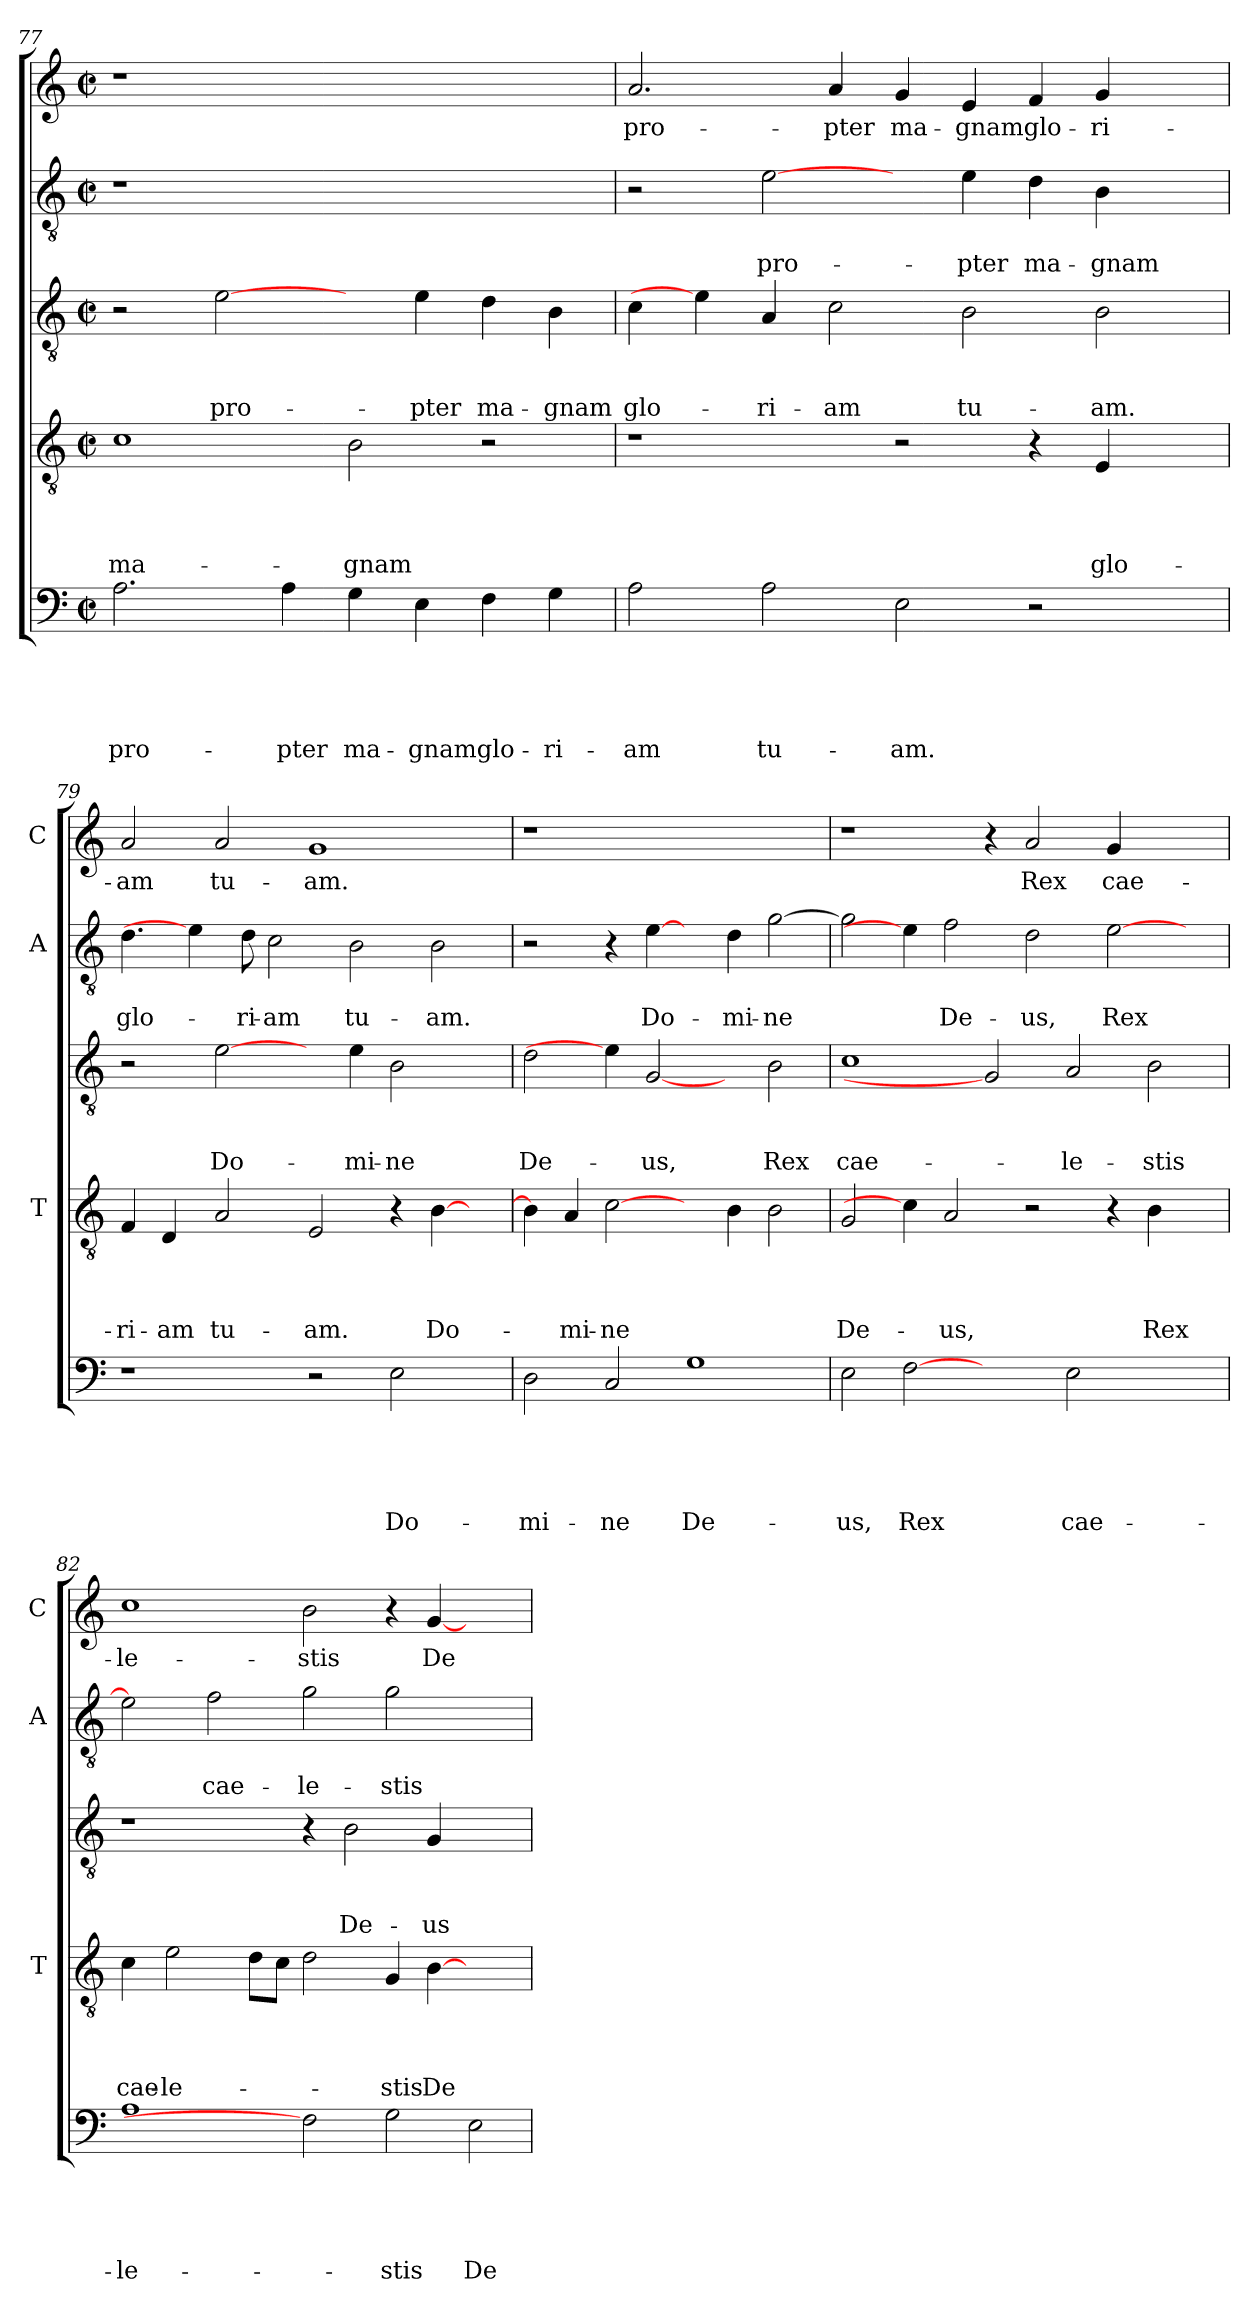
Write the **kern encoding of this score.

**kern	**text	**text	**text	**text	**text	**kern	**text	**text	**text	**text	**kern	**text	**text	**text	**kern	**text	**text	**kern	**text
*part5	*part5	*part5	*part5	*part5	*part5	*part4	*part4	*part4	*part4	*part4	*part3	*part3	*part3	*part3	*part2	*part2	*part2	*part1	*part1
*staff5	*staff5	*staff5	*staff5	*staff5	*staff5	*staff4	*staff4	*staff4	*staff4	*staff4	*staff3	*staff3	*staff3	*staff3	*staff2	*staff2	*staff2	*staff1	*staff1
*	*	*	*	*	*	*I'T	*	*	*	*	*	*	*	*	*I'A	*	*	*I'C	*
*clefF4	*	*	*	*	*	*clefGv2	*	*	*	*	*clefGv2	*	*	*	*clefGv2	*	*	*clefG2	*
*k[]	*	*	*	*	*	*k[]	*	*	*	*	*k[]	*	*	*	*k[]	*	*	*k[]	*
*C:	*	*	*	*	*	*C:	*	*	*	*	*C:	*	*	*	*C:	*	*	*C:	*
*M2/2	*	*	*	*	*	*M2/2	*	*	*	*	*M2/2	*	*	*	*M2/2	*	*	*M2/2	*
*met(c|)	*	*	*	*	*	*met(c|)	*	*	*	*	*met(c|)	*	*	*	*met(c|)	*	*	*met(c|)	*
=77	=77	=77	=77	=77	=77	=77	=77	=77	=77	=77	=77	=77	=77	=77	=77	=77	=77	=77	=77
2.A\	.	.	.	.	pro-	1c	.	.	.	ma-	2r	.	.	.	1r	.	.	1r	.
.	.	.	.	.	.	.	.	.	.	.	[2e\	.	.	pro-	.	.	.	.	.
4A\	.	.	.	.	-pter	.	.	.	.	.	.	.	.	.	.	.	.	.	.
4G\	.	.	.	.	ma-	2B\	.	.	.	-gnam	4ryy	.	.	.	1ryy	.	.	1ryy	.
4E\	.	.	.	.	-gnam	.	.	.	.	.	4e\	.	.	-pter	.	.	.	.	.
4F\	.	.	.	.	glo-	2r	.	.	.	.	4d\	.	.	ma-	.	.	.	.	.
4G\	.	.	.	.	-ri-	.	.	.	.	.	4B\	.	.	-gnam	.	.	.	.	.
=78	=78	=78	=78	=78	=78	=78	=78	=78	=78	=78	=78	=78	=78	=78	=78	=78	=78	=78	=78
2A\	.	.	.	.	-am	1r	.	.	.	.	4c\	.	.	glo-	2r	.	.	2.a/	pro-
.	.	.	.	.	.	.	.	.	.	.	4e\]	.	.	.	.	.	.	.	.
2A\	.	.	.	.	tu-	.	.	.	.	.	4A/	.	.	-ri-	[2e\	.	pro-	.	.
.	.	.	.	.	.	.	.	.	.	.	2c\	.	.	-am	.	.	.	4a/	-pter
2E\	.	.	.	.	-am.	2r	.	.	.	.	.	.	.	.	4ryy	.	.	4g/	ma-
.	.	.	.	.	.	.	.	.	.	.	2B\	.	.	tu-	4e\	.	-pter	4e/	-gnam
2r	.	.	.	.	.	4r	.	.	.	.	.	.	.	.	4d\	.	ma-	4f/	glo-
.	.	.	.	.	.	4E/	.	.	.	glo-	2B\	.	.	-am.	4B\	.	-gnam	4g/	-ri-
4ryy	.	.	.	.	.	4ryy	.	.	.	.	.	.	.	.	4ryy	.	.	4ryy	.
!!LO:LB:g=z
=79	=79	=79	=79	=79	=79	=79	=79	=79	=79	=79	=79	=79	=79	=79	=79	=79	=79	=79	=79
1r	.	.	.	.	.	4F/	.	.	.	-ri-	2r	.	.	.	4.d\	.	glo-	2a/	-am
.	.	.	.	.	.	4D/	.	.	.	-am	.	.	.	.	.	.	.	.	.
.	.	.	.	.	.	.	.	.	.	.	.	.	.	.	4e\]	.	.	.	.
.	.	.	.	.	.	2A/	.	.	.	tu-	[2e\	.	.	Do-	.	.	.	2a/	tu-
.	.	.	.	.	.	.	.	.	.	.	.	.	.	.	8d\	.	-ri-	.	.
.	.	.	.	.	.	.	.	.	.	.	.	.	.	.	2c\	.	-am	.	.
2r	.	.	.	.	.	2E/	.	.	.	-am.	4ryy	.	.	.	.	.	.	1g	-am.
.	.	.	.	.	.	.	.	.	.	.	4e\	.	.	-mi-	2B\	.	tu-	.	.
2E\	.	.	.	.	Do-	4r	.	.	.	.	2B\	.	.	-ne	.	.	.	.	.
.	.	.	.	.	.	[4B\	.	.	.	Do-	.	.	.	.	2B\	.	-am.	.	.
4ryy	.	.	.	.	.	4ryy	.	.	.	.	4ryy	.	.	.	.	.	.	4ryy	.
=80	=80	=80	=80	=80	=80	=80	=80	=80	=80	=80	=80	=80	=80	=80	=80	=80	=80	=80	=80
2D\	.	.	.	.	-mi-	4B\]	.	.	.	.	2d\	.	.	De-	2r	.	.	1r	.
.	.	.	.	.	.	4A/	.	.	.	-mi-	.	.	.	.	.	.	.	.	.
2C/	.	.	.	.	-ne	[2c\	.	.	.	-ne	4e\]	.	.	.	4r	.	.	.	.
.	.	.	.	.	.	.	.	.	.	.	[2G	.	.	-us,	[4e\	.	Do-	.	.
1G	.	.	.	.	De-	4ryy	.	.	.	.	.	.	.	.	4ryy	.	.	1ryy	.
.	.	.	.	.	.	4B\	.	.	.	.	4ryy	.	.	.	4d\	.	-mi-	.	.
.	.	.	.	.	.	2B\	.	.	.	.	2B\	.	.	Rex	[2g\	.	-ne	.	.
=81	=81	=81	=81	=81	=81	=81	=81	=81	=81	=81	=81	=81	=81	=81	=81	=81	=81	=81	=81
2E\	.	.	.	.	-us,	2G/	.	.	.	De-	1c	.	.	cae-	2g\]	.	.	1r	.
[2F	.	.	.	.	Rex	4c\]	.	.	.	.	.	.	.	.	4e\]	.	.	.	.
.	.	.	.	.	.	2A/	.	.	.	-us,	.	.	.	.	2f\	.	De-	.	.
2ryy	.	.	.	.	.	.	.	.	.	.	2G]	.	.	.	.	.	.	4r	.
.	.	.	.	.	.	2r	.	.	.	.	.	.	.	.	2d\	.	-us,	2a/	Rex
2E\	.	.	.	.	cae-	.	.	.	.	.	2A/	.	.	-le-	.	.	.	.	.
.	.	.	.	.	.	4r	.	.	.	.	.	.	.	.	[2e\	.	Rex	4g/	cae-
2ryy	.	.	.	.	.	4B\	.	.	.	Rex	2B\	.	.	-stis	.	.	.	2ryy	.
.	.	.	.	.	.	4ryy	.	.	.	.	.	.	.	.	4ryy	.	.	.	.
=82	=82	=82	=82	=82	=82	=82	=82	=82	=82	=82	=82	=82	=82	=82	=82	=82	=82	=82	=82
1A	.	.	.	.	-le-	4c\	.	.	.	cae-	1r	.	.	.	2e\]	.	.	1cc	-le-
.	.	.	.	.	.	2e\	.	.	.	-le-	.	.	.	.	.	.	.	.	.
.	.	.	.	.	.	.	.	.	.	.	.	.	.	.	2f\	.	cae-	.	.
.	.	.	.	.	.	8d\L	.	.	.	.	.	.	.	.	.	.	.	.	.
.	.	.	.	.	.	8c\J	.	.	.	.	.	.	.	.	.	.	.	.	.
2F]	.	.	.	.	.	2d\	.	.	.	.	4r	.	.	.	2g\	.	-le-	2b\	-stis
.	.	.	.	.	.	.	.	.	.	.	2B\	.	.	De-	.	.	.	.	.
2G\	.	.	.	.	-stis	4G/	.	.	.	-stis	.	.	.	.	2g\	.	-stis	4r	.
.	.	.	.	.	.	[4B\	.	.	.	De-	4G/	.	.	-us	.	.	.	[4g/	De-
2E\	.	.	.	.	De-	2ryy	.	.	.	.	2ryy	.	.	.	2ryy	.	.	2ryy	.
=	=	=	=	=	=	=	=	=	=	=	=	=	=	=	=	=	=	=	=
*-	*-	*-	*-	*-	*-	*-	*-	*-	*-	*-	*-	*-	*-	*-	*-	*-	*-	*-	*-
